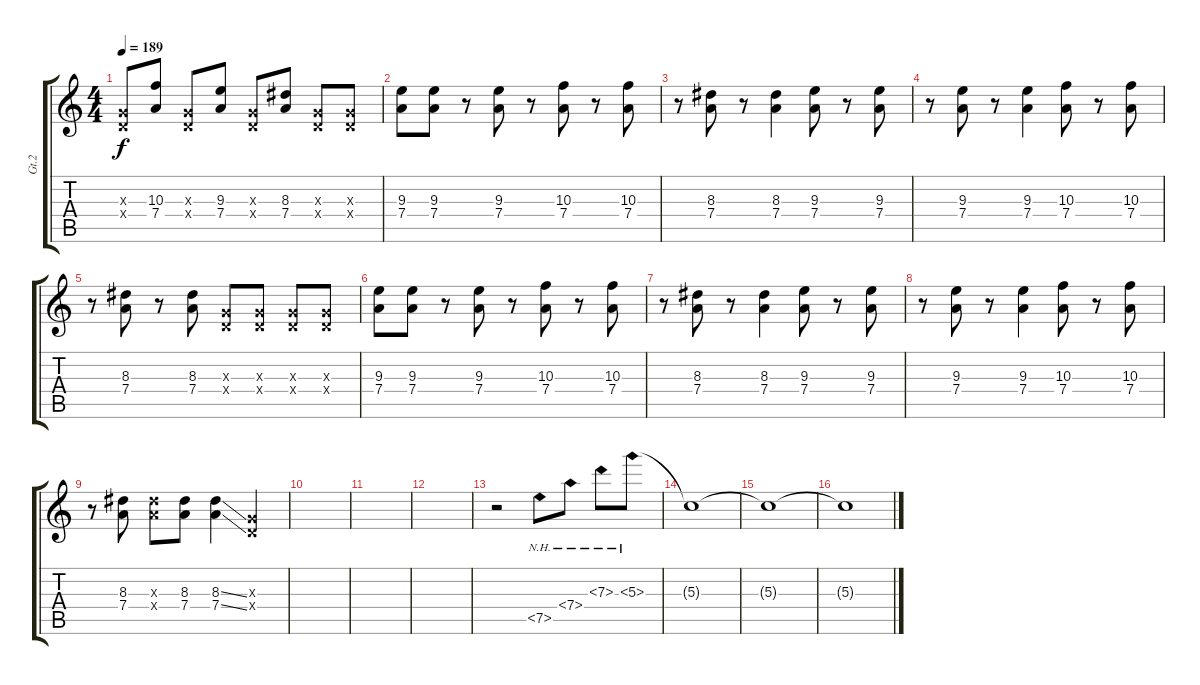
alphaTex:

\track ("Gt.2" "Gt.2") {instrument distortionguitar}
\staff {score tabs}
\tuning (E4 B3 G3 D3 A2 E2) {hide}
\ts (4 4)
\tempo 189
\clef g2
\ks c
(0.3{x} 0.4{x}).8{dy f} (10.3 7.4).8 (0.3{x} 0.4{x}).8 (9.3 7.4).8 (0.3{x} 0.4{x}).8 (8.3 7.4).8 (0.3{x} 0.4{x}).8 (0.3{x} 0.4{x}).8 |
(9.3 7.4).8 (9.3 7.4).8 r.8 (9.3 7.4).8 r.8 (10.3 7.4).8 r.8 (10.3 7.4).8 |
r.8 (8.3 7.4).8 r.8 (8.3 7.4).4 (9.3 7.4).8 r.8 (9.3 7.4).8 |
r.8 (9.3 7.4).8 r.8 (9.3 7.4).4 (10.3 7.4).8 r.8 (10.3 7.4).8 |
r.8 (8.3 7.4).8 r.8 (8.3 7.4).8 (0.3{x} 0.4{x}).8 (0.3{x} 0.4{x}).8 (0.3{x} 0.4{x}).8 (0.3{x} 0.4{x}).8 |
(9.3 7.4).8 (9.3 7.4).8 r.8 (9.3 7.4).8 r.8 (10.3 7.4).8 r.8 (10.3 7.4).8 |
r.8 (8.3 7.4).8 r.8 (8.3 7.4).4 (9.3 7.4).8 r.8 (9.3 7.4).8 |
r.8 (9.3 7.4).8 r.8 (9.3 7.4).4 (10.3 7.4).8 r.8 (10.3 7.4).8 |
r.8 (8.3 7.4).8 (8.3{x} 7.4{x}).8 (8.3 7.4).8 (8.3{ss} 7.4{ss}).4 (0.3{x} 0.4{x}).4 |
|
|
|
r.2 7.5{nh}.8 7.4{nh}.8 7.3{nh}.8 5.3{nh}.8 |
5.3{t}.1 |
5.3{t}.1 |
5.3{t}.1
